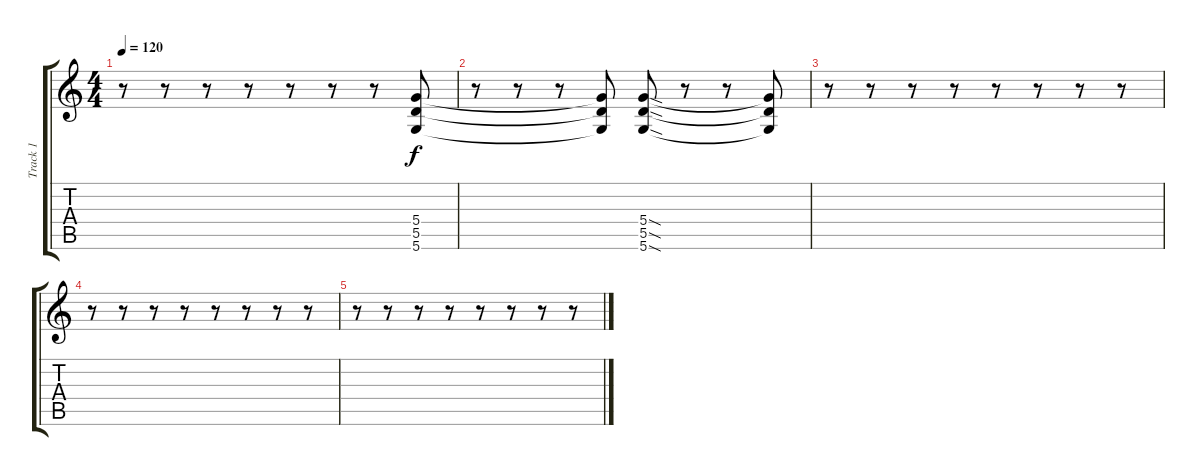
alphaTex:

\track ("Track 1" "Track 1") {instrument distortionguitar}
\staff {score tabs}
\tuning (E4 B3 G3 D3 A2 D2) {hide}
\ts (4 4)
\tempo 120
\clef g2
\ks c
r.8{dy f} r.8 r.8 r.8 r.8 r.8 r.8 (5.4{t} 5.5{t} 5.6{t}).8 |
r.8 r.8 r.8 (5.4{t} 5.5{t} 5.6{t}).8 (5.4{sod} 5.5{sod} 5.6{sod}).8 r.8 r.8 (5.4{t} 5.5{t} 5.6{t}).8 |
r.8 r.8 r.8 r.8 r.8 r.8 r.8 r.8 |
r.8 r.8 r.8 r.8 r.8 r.8 r.8 r.8 |
r.8 r.8 r.8 r.8 r.8 r.8 r.8 r.8
